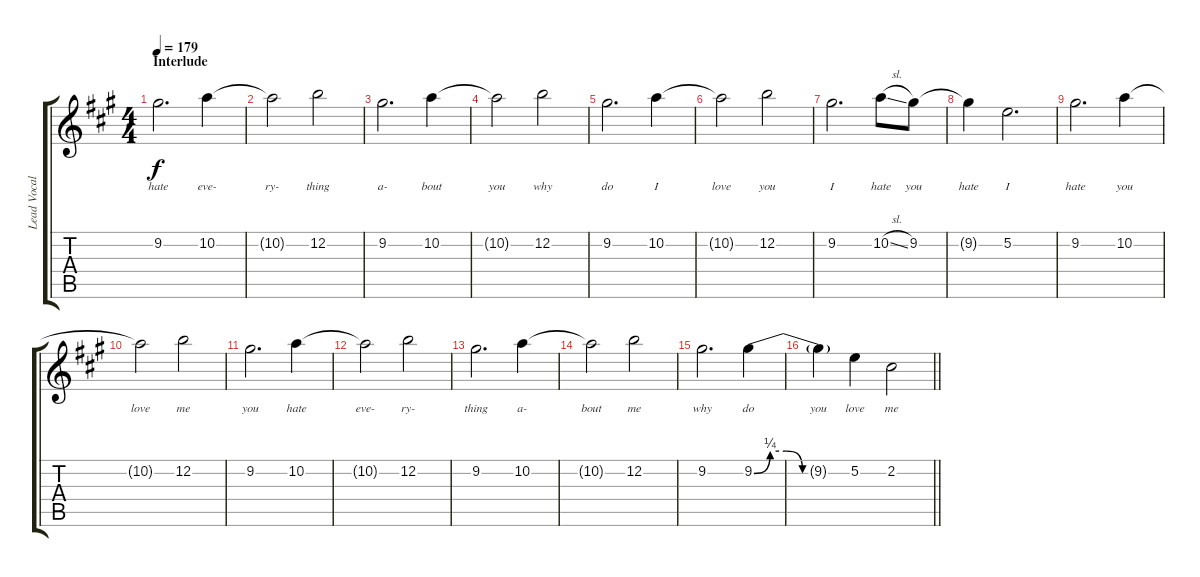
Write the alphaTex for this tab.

\track ("Lead Vocal (Adam Gontier)" "Lead Vocal") {instrument overdrivenguitar}
\staff {score tabs}
\tuning (E4 B3 G3 D3 A2 E2) {hide}
\ts (4 4)
\section ("" "Interlude")
\tempo 179
\clef g2
\ks f#minor
9.2.2{d lyrics (0 "hate") lyrics (1 "") lyrics (2 "") lyrics (3 "") lyrics (4 "") dy f} 10.2.4{lyrics (0 "eve-") lyrics (1 "") lyrics (2 "") lyrics (3 "") lyrics (4 "")} |
10.2{t}.2{lyrics (0 "ry-") lyrics (1 "") lyrics (2 "") lyrics (3 "") lyrics (4 "")} 12.2.2{lyrics (0 "thing") lyrics (1 "") lyrics (2 "") lyrics (3 "") lyrics (4 "")} |
9.2.2{d lyrics (0 "a-") lyrics (1 "") lyrics (2 "") lyrics (3 "") lyrics (4 "")} 10.2.4{lyrics (0 "bout") lyrics (1 "") lyrics (2 "") lyrics (3 "") lyrics (4 "")} |
10.2{t}.2{lyrics (0 "you") lyrics (1 "") lyrics (2 "") lyrics (3 "") lyrics (4 "")} 12.2.2{lyrics (0 "why") lyrics (1 "") lyrics (2 "") lyrics (3 "") lyrics (4 "")} |
9.2.2{d lyrics (0 "do") lyrics (1 "") lyrics (2 "") lyrics (3 "") lyrics (4 "")} 10.2.4{lyrics (0 "I") lyrics (1 "") lyrics (2 "") lyrics (3 "") lyrics (4 "")} |
10.2{t}.2{lyrics (0 "love") lyrics (1 "") lyrics (2 "") lyrics (3 "") lyrics (4 "")} 12.2.2{lyrics (0 "you") lyrics (1 "") lyrics (2 "") lyrics (3 "") lyrics (4 "")} |
9.2.2{d lyrics (0 "I") lyrics (1 "") lyrics (2 "") lyrics (3 "") lyrics (4 "")} 10.2{sl}.8{lyrics (0 "hate") lyrics (1 "") lyrics (2 "") lyrics (3 "") lyrics (4 "")} 9.2.8{lyrics (0 "you") lyrics (1 "") lyrics (2 "") lyrics (3 "") lyrics (4 "")} |
9.2{t}.4{lyrics (0 "hate") lyrics (1 "") lyrics (2 "") lyrics (3 "") lyrics (4 "")} 5.2.2{d lyrics (0 "I") lyrics (1 "") lyrics (2 "") lyrics (3 "") lyrics (4 "")} |
9.2.2{d lyrics (0 "hate") lyrics (1 "") lyrics (2 "") lyrics (3 "") lyrics (4 "")} 10.2.4{lyrics (0 "you") lyrics (1 "") lyrics (2 "") lyrics (3 "") lyrics (4 "")} |
10.2{t}.2{lyrics (0 "love") lyrics (1 "") lyrics (2 "") lyrics (3 "") lyrics (4 "")} 12.2.2{lyrics (0 "me") lyrics (1 "") lyrics (2 "") lyrics (3 "") lyrics (4 "")} |
9.2.2{d lyrics (0 "you") lyrics (1 "") lyrics (2 "") lyrics (3 "") lyrics (4 "")} 10.2.4{lyrics (0 "hate") lyrics (1 "") lyrics (2 "") lyrics (3 "") lyrics (4 "")} |
10.2{t}.2{lyrics (0 "eve-") lyrics (1 "") lyrics (2 "") lyrics (3 "") lyrics (4 "")} 12.2.2{lyrics (0 "ry-") lyrics (1 "") lyrics (2 "") lyrics (3 "") lyrics (4 "")} |
9.2.2{d lyrics (0 "thing") lyrics (1 "") lyrics (2 "") lyrics (3 "") lyrics (4 "")} 10.2.4{lyrics (0 "a-") lyrics (1 "") lyrics (2 "") lyrics (3 "") lyrics (4 "")} |
10.2{t}.2{lyrics (0 "bout") lyrics (1 "") lyrics (2 "") lyrics (3 "") lyrics (4 "")} 12.2.2{lyrics (0 "me") lyrics (1 "") lyrics (2 "") lyrics (3 "") lyrics (4 "")} |
9.2.2{d lyrics (0 "why") lyrics (1 "") lyrics (2 "") lyrics (3 "") lyrics (4 "")} 9.2{be (custom 0 0 10 1 20 1 30 0 60 0)}.4{lyrics (0 "do") lyrics (1 "") lyrics (2 "") lyrics (3 "") lyrics (4 "")} |
\barLineRight lightlight
9.2{t}.4{lyrics (0 "you") lyrics (1 "") lyrics (2 "") lyrics (3 "") lyrics (4 "")} 5.2.4{lyrics (0 "love") lyrics (1 "") lyrics (2 "") lyrics (3 "") lyrics (4 "")} 2.2.2{lyrics (0 "me") lyrics (1 "") lyrics (2 "") lyrics (3 "") lyrics (4 "")}
